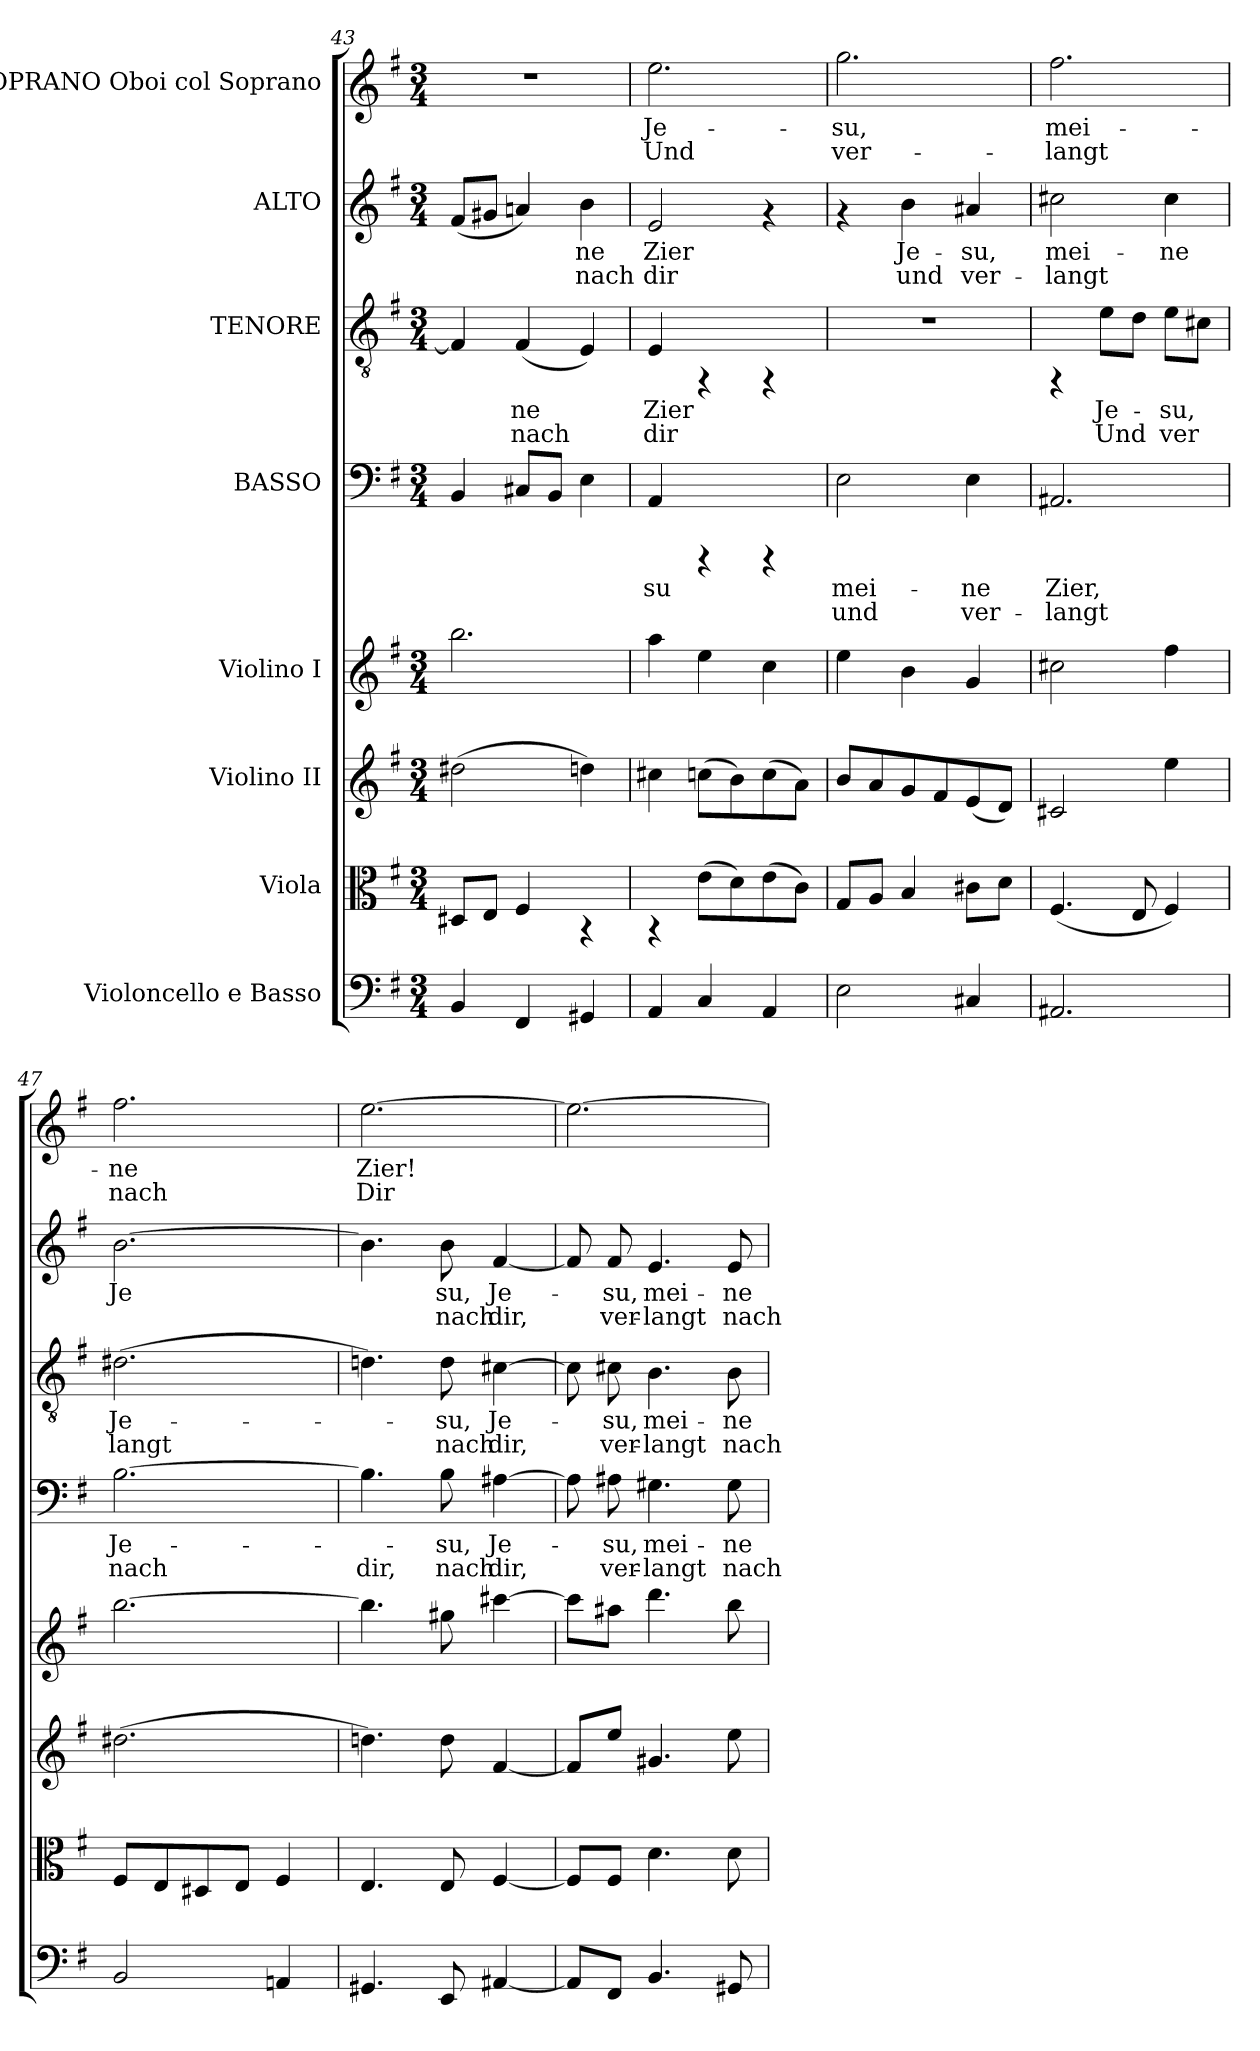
**kern	**kern	**kern	**kern	**kern	**text	**text	**kern	**text	**text	**kern	**text	**text	**kern	**text	**text
*part8	*part7	*part6	*part5	*part4	*part4	*part4	*part3	*part3	*part3	*part2	*part2	*part2	*part1	*part1	*part1
*staff8	*staff7	*staff6	*staff5	*staff4	*staff4	*staff4	*staff3	*staff3	*staff3	*staff2	*staff2	*staff2	*staff1	*staff1	*staff1
*I"Violoncello  e Basso	*I"Viola	*I"Violino II	*I"Violino I	*I"BASSO	*	*	*I"TENORE	*	*	*I"ALTO	*	*	*I"SOPRANO  Oboi col Soprano	*	*
!!LO:PB:g=z
*clefF4	*clefC3	*clefG2	*clefG2	*clefF4	*	*	*clefGv2	*	*	*clefG2	*	*	*clefG2	*	*
*k[f#]	*k[f#]	*k[f#]	*k[f#]	*k[f#]	*	*	*k[f#]	*	*	*k[f#]	*	*	*k[f#]	*	*
*G:	*G:	*G:	*G:	*G:	*	*	*G:	*	*	*G:	*	*	*G:	*	*
*M3/4	*M3/4	*M3/4	*M3/4	*M3/4	*	*	*M3/4	*	*	*M3/4	*	*	*M3/4	*	*
=43	=43	=43	=43	=43	=43	=43	=43	=43	=43	=43	=43	=43	=43	=43	=43
!	!	!	!	!	!LO:LY:b:cj	!	!	!LO:LY:b:cj	!LO:LY:b:cj	!	!LO:LY:b:cj	!LO:LY:b:cj	!	!	!
4BB/	8D#X/L	(>2dd#X\	2.bb\	4BB/	-	.	4F#/]	.	.	(<8f#/L	-	.	2.r	.	.
!	!	!	!	!	!	!	!	!	!	!	!LO:LY:b:cj	!LO:LY:b:cj	!	!	!
.	8E/J	.	.	.	.	.	.	.	.	8g#X/J	.	.	.	.	.
!	!	!	!	!	!LO:LY:b:cj	!	!	!LO:LY:b:cj	!LO:LY:b:cj	!	!LO:LY:b:cj	!LO:LY:b:cj	!	!	!
4FF#/	4F#/	.	.	8C#X/L	--	.	(<4F#/	ne	nach	4an/)	.	.	.	.	.
!	!	!	!	!	!LO:LY:b:cj	!	!	!	!	!	!	!	!	!	!
.	.	.	.	8BB/J	--	.	.	.	.	.	.	.	.	.	.
!	!	!	!	!	!LO:LY:b:cj	!	!	!LO:LY:b:cj	!LO:LY:b:cj	!	!LO:LY:b:cj	!LO:LY:b:cj	!	!	!
4GG#X/	4rAA	4ddn\)	.	4E\	--	.	4E/)	.	.	4b\	ne	nach	.	.	.
=44	=44	=44	=44	=44	=44	=44	=44	=44	=44	=44	=44	=44	=44	=44	=44
!	!	!	!	!	!LO:LY:b:cj	!	!	!LO:LY:b:cj	!LO:LY:b:cj	!	!LO:LY:b:cj	!LO:LY:b:cj	!	!LO:LY:b:cj	!LO:LY:b:cj
4AA/	4rAA	4cc#X\	4aa\	4AA/	-su	.	4E/	Zier	dir	2e/	Zier	dir	2.ee\	Je-	-Und
4C/	(>8e\L	(>8ccn\L	4ee\	4rCCC	.	.	4rFF	.	.	.	.	.	.	.	.
.	8d\)	8b\)	.	.	.	.	.	.	.	.	.	.	.	.	.
4AA/	(>8e\	(>8cc\	4cc\	4rCCC	.	.	4rFF	.	.	4rf	.	.	.	.	.
.	8c\J)	8a\J)	.	.	.	.	.	.	.	.	.	.	.	.	.
=45	=45	=45	=45	=45	=45	=45	=45	=45	=45	=45	=45	=45	=45	=45	=45
!	!	!	!	!	!LO:LY:b:cj	!LO:LY:b:cj	!	!	!	!	!	!	!	!LO:LY:b:cj	!LO:LY:b:cj
2E\	8G/L	8b/L	4ee\	2E\	mei-	-und	2.r	.	.	4rf	.	.	2.gg\	su,	ver-
.	8A/J	8a/	.	.	.	.	.	.	.	.	.	.	.	.	.
!	!	!	!	!	!	!	!	!	!	!	!LO:LY:b:cj	!LO:LY:b:cj	!	!	!
.	4B/	8g/	4b\	.	.	.	.	.	.	4b\	Je-	-und	.	.	.
.	.	8f#/	.	.	.	.	.	.	.	.	.	.	.	.	.
!	!	!	!	!	!LO:LY:b:cj	!LO:LY:b:cj	!	!	!	!	!LO:LY:b:cj	!LO:LY:b:cj	!	!	!
4C#X/	8c#X\L	(<8e/	4g/	4E\	ne	ver-	.	.	.	4a#X/	su,	ver-	.	.	.
.	8d\J	8d/J)	.	.	.	.	.	.	.	.	.	.	.	.	.
=46	=46	=46	=46	=46	=46	=46	=46	=46	=46	=46	=46	=46	=46	=46	=46
!	!	!	!	!	!LO:LY:b:cj	!LO:LY:b:cj	!	!	!	!	!LO:LY:b:cj	!LO:LY:b:cj	!	!LO:LY:b:cj	!LO:LY:b:cj
2.AA#X/	(<4.F#/	2c#X/	2cc#X\	2.AA#X/	-Zier,	langt	4rFF	.	.	2cc#X\	-mei-	-langt	2.ff#\	-mei-	-langt
!	!	!	!	!	!	!	!	!LO:LY:b:cj	!LO:LY:b:cj	!	!	!	!	!	!
.	.	.	.	.	.	.	8e\L	Je-	-Und	.	.	.	.	.	.
!	!	!	!	!	!	!	!	!LO:LY:b:cj	!LO:LY:b:cj	!	!	!	!	!	!
.	8E/	.	.	.	.	.	8d\J	.	.	.	.	.	.	.	.
!	!	!	!	!	!	!	!	!LO:LY:b:cj	!LO:LY:b:cj	!	!LO:LY:b:cj	!LO:LY:b:cj	!	!	!
.	4F#/)	4ee\	4ff#\	.	.	.	8e\L	su,	ver-	4cc#\	ne	.	.	.	.
!	!	!	!	!	!	!	!	!LO:LY:b:cj	!LO:LY:b:cj	!	!	!	!	!	!
.	.	.	.	.	.	.	8c#X\J	-	-	.	.	.	.	.	.
=47	=47	=47	=47	=47	=47	=47	=47	=47	=47	=47	=47	=47	=47	=47	=47
!	!	!	!	!	!LO:LY:b:cj	!LO:LY:b:cj	!	!LO:LY:b:cj	!LO:LY:b:cj	!	!LO:LY:b:cj	!	!	!LO:LY:b:cj	!LO:LY:b:cj
2BB/	8F#/L	(>2.dd#X\	[>2.bb\	[>2.B\	Je-	-nach	(>2.d#X\	-Je-	-langt	[>2.b\	Je-	.	2.ff#\	ne	nach
.	8E/	.	.	.	.	.	.	.	.	.	.	.	.	.	.
.	8D#X/	.	.	.	.	.	.	.	.	.	.	.	.	.	.
.	8E/J	.	.	.	.	.	.	.	.	.	.	.	.	.	.
4AAn/	4F#/	.	.	.	.	.	.	.	.	.	.	.	.	.	.
=48	=48	=48	=48	=48	=48	=48	=48	=48	=48	=48	=48	=48	=48	=48	=48
!	!	!	!	!	!LO:LY:b:cj	!LO:LY:b:cj	!	!LO:LY:b:cj	!LO:LY:b:cj	!	!LO:LY:b:cj	!LO:LY:b:cj	!	!LO:LY:b:cj	!LO:LY:b:cj
4.GG#X/	4.E/	4.ddn\)	4.bb\]	4.B\]	.	dir,	4.dn\)	.	.	4.b\]	--	-	[>2.ee\	Zier!	Dir
!	!	!	!	!	!LO:LY:b:cj	!LO:LY:b:cj	!	!LO:LY:b:cj	!LO:LY:b:cj	!	!LO:LY:b:cj	!LO:LY:b:cj	!	!	!
8EE/	8E/	8dd\	8gg#X\	8B\	su,	nach	8d\	su,	nach	8b\	su,	nach	.	.	.
!	!	!	!	!	!LO:LY:b:cj	!LO:LY:b:cj	!	!LO:LY:b:cj	!LO:LY:b:cj	!	!LO:LY:b:cj	!LO:LY:b:cj	!	!	!
[<4AA#X/	[<4F#/	[<4f#/	[>4ccc#X\	[>4A#X\	Je-	-dir,	[>4c#X\	Je-	-dir,	[<4f#/	Je-	-dir,	.	.	.
=49	=49	=49	=49	=49	=49	=49	=49	=49	=49	=49	=49	=49	=49	=49	=49
!	!	!	!	!	!LO:LY:b:cj	!LO:LY:b:cj	!	!LO:LY:b:cj	!LO:LY:b:cj	!	!LO:LY:b:cj	!LO:LY:b:cj	!	!LO:LY:b:cj	!
8AA#/L]	8F#/L]	8f#/L]	8ccc#\L]	8A#\]	.	.	8c#\]	.	.	8f#/]	.	.	2.ee\_>	.	.
!	!	!	!	!	!LO:LY:b:cj	!LO:LY:b:cj	!	!LO:LY:b:cj	!LO:LY:b:cj	!	!LO:LY:b:cj	!LO:LY:b:cj	!	!	!
8FF#/J	8F#/J	8ee/J	8aa#X\J	8A#X\	su,	ver-	8c#X\	su,	ver-	8f#/	su,	ver-	.	.	.
!	!	!	!	!	!LO:LY:b:cj	!LO:LY:b:cj	!	!LO:LY:b:cj	!LO:LY:b:cj	!	!LO:LY:b:cj	!LO:LY:b:cj	!	!	!
4.BB/	4.d\	4.g#X/	4.ddd\	4.G#X\	-mei-	-langt	4.B\	-mei-	-langt	4.e/	-mei-	-langt	.	.	.
!	!	!	!	!	!LO:LY:b:cj	!LO:LY:b:cj	!	!LO:LY:b:cj	!LO:LY:b:cj	!	!LO:LY:b:cj	!LO:LY:b:cj	!	!	!
8GG#X/	8d\	8ee\	8bb\	8G#\	ne	nach	8B\	ne	nach	8e/	ne	nach	.	.	.
=	=	=	=	=	=	=	=	=	=	=	=	=	=	=	=
*-	*-	*-	*-	*-	*-	*-	*-	*-	*-	*-	*-	*-	*-	*-	*-
